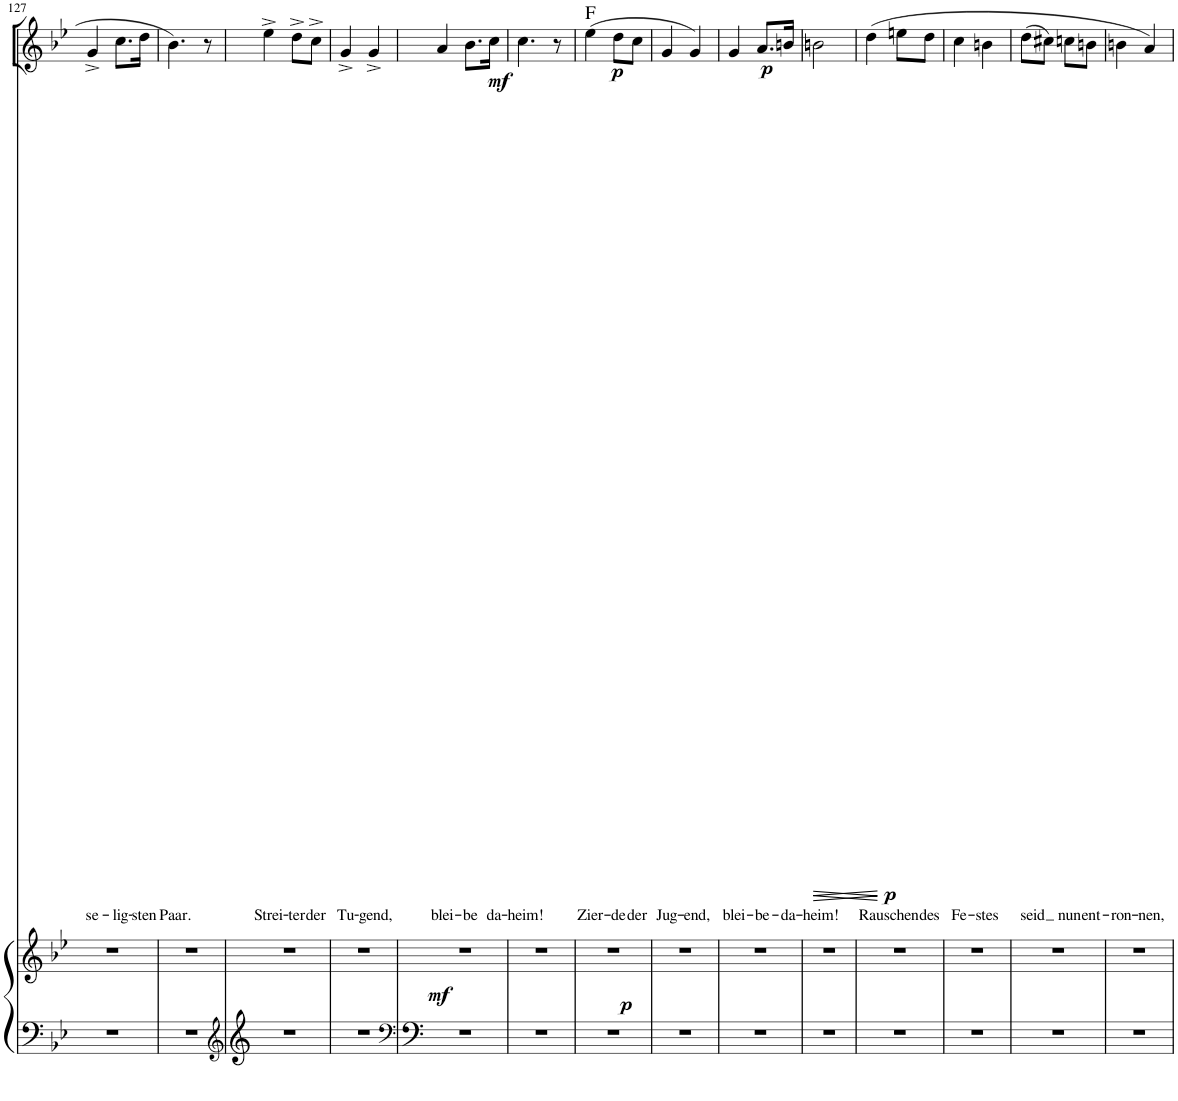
**kern	**text	**dynam
*part1	*part1	*part1
*staff1	*staff1	*staff1
*I"Soprano	*	*
!!LO:PB:g=z
*clefG2	*	*
*Trd1c2	*	*
*k[b-e-]	*	*
*M2/4	*	*
=127	=127	=127
!	!LO:LY:b	!
4g^/	se-	.
!	!LO:LY:b	!
8.cc\L	-lig-	.
!	!LO:LY:b	!
16dd\Jk	-sten	.
=128	=128	=128
!	!LO:LY:b	!
4.b-\	Paar.	.
8r	.	.
=129	=129	=129
!	!LO:LY:b	!
4ee-^\	Strei-	.
!	!LO:LY:b	!
8dd^\L	-ter	.
!	!LO:LY:b	!
8cc^\J	der	.
=130	=130	=130
!	!LO:LY:b	!
4g^/	Tu-	.
!	!LO:LY:b	!
4g^/	-gend,	.
=131	=131	=131
!	!LO:LY:b	!LO:DY:b
4a/	blei-	mf
!	!LO:LY:b	!
8.b-\L	-be	.
!	!LO:LY:b	!
16cc\Jk	da-	.
=132	=132	=132
!	!LO:LY:b	!
4.cc\	-heim!	.
8r	.	.
=133	=133	=133
!LO:TX:a:t=F	!	!
!	!LO:LY:b	!LO:DY:b
(4ee-\	Zier-	p
!	!LO:LY:b	!
8dd\L	-de	.
!	!LO:LY:b	!
8cc\J	der	.
=134	=134	=134
!	!LO:LY:b	!
4g/	Jug-	.
!	!LO:LY:b	!
4g/)	-end,	.
=135	=135	=135
!	!LO:LY:b	!LO:DY:b
4g/	blei-	p
!	!LO:LY:b	!
8.a/L	-be-	.
!	!LO:LY:b	!
16bn/Jk	-da-	.
=136	=136	=136
!	!LO:LY:b	!LO:HP:b
!	!	!LO:HP:n=1:b
2bn\	-heim!	< >
.	.	[
=137	=137	=137
!	!LO:LY:b	!LO:DY:b
(4dd\	Rau-	p
!	!LO:LY:b	!
8een\L	-schen	]
!	!LO:LY:b	!
8dd\J	des	.
=138	=138	=138
!	!LO:LY:b	!
4cc\	Fe-	.
!	!LO:LY:b	!
4bn\	-stes	.
=139	=139	=139
!	!LO:LY:b	!
(8dd\L	seid	.
8cc#X\J)	.	.
!	!LO:LY:b	!
8ccn\L	nun	.
!	!LO:LY:b	!
8bn\J	ent-	.
=140	=140	=140
!	!LO:LY:b	!
4bn\	-ron-	.
!	!LO:LY:b	!
4a/)	-nen,	.
=	=	=
*-	*-	*-
